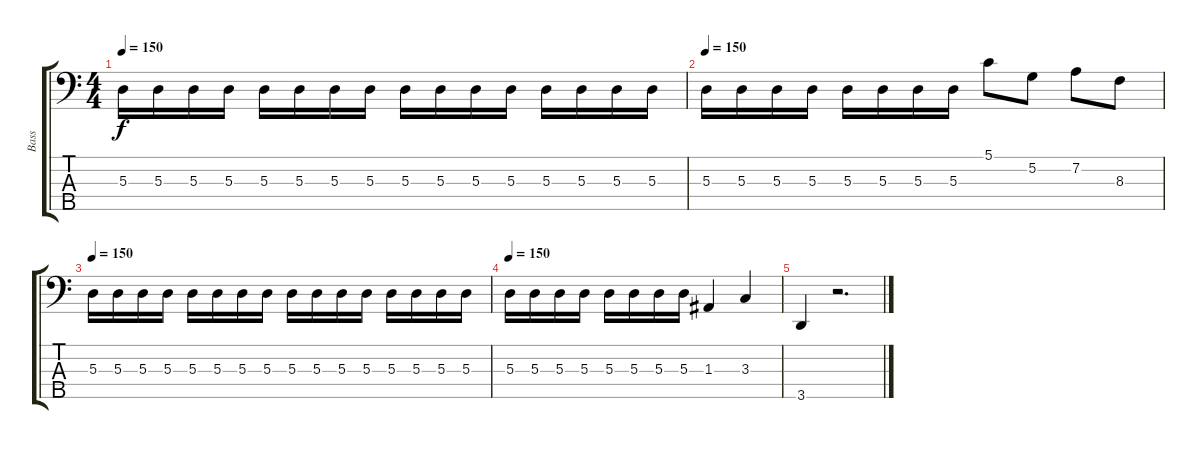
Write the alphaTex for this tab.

\track ("Bass" "Bass") {instrument electricbasspick}
\staff {score tabs}
\tuning (G2 D2 A1 E1 B0) {hide}
\ts (4 4)
\tempo 150
\clef f4
\ks c
5.3.16{dy f} 5.3.16 5.3.16 5.3.16 5.3.16 5.3.16 5.3.16 5.3.16 5.3.16 5.3.16 5.3.16 5.3.16 5.3.16 5.3.16 5.3.16 5.3.16 |
\tempo 150
5.3.16 5.3.16 5.3.16 5.3.16 5.3.16 5.3.16 5.3.16 5.3.16 5.1.8 5.2.8 7.2.8 8.3.8 |
\tempo 150
5.3.16 5.3.16 5.3.16 5.3.16 5.3.16 5.3.16 5.3.16 5.3.16 5.3.16 5.3.16 5.3.16 5.3.16 5.3.16 5.3.16 5.3.16 5.3.16 |
\tempo 150
5.3.16 5.3.16 5.3.16 5.3.16 5.3.16 5.3.16 5.3.16 5.3.16 1.3.4 3.3.4 |
3.5.4 r.2{d}
